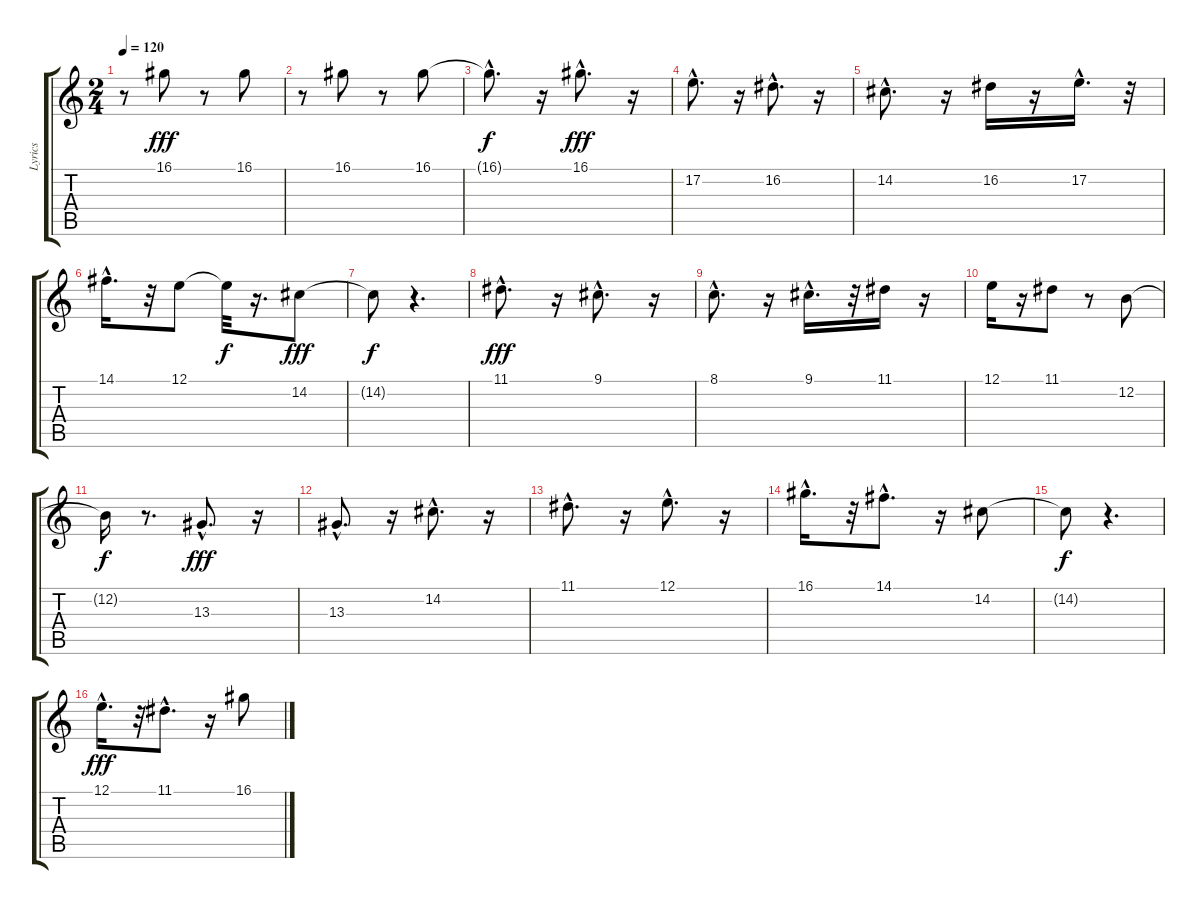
\track ("Lyrics" "Lyrics") {instrument flute}
\staff {score tabs}
\tuning (E4 B3 G3 D3 A2 E2) {hide}
\ts (2 4)
\tempo 120
\clef g2
\ks c
r.8{dy fff} 16.1.8 r.8 16.1.8 |
r.8 16.1.8 r.8 16.1.8 |
16.1{hac t}.8{d dy f} r.16 16.1{hac}.8{d dy fff} r.16 |
17.2{hac}.8{d} r.16 16.2{hac}.8{d} r.16 |
14.2{hac}.8{d} r.16 16.2.16 r.16 17.2{hac}.16{d} r.32 |
14.1{hac}.16{d} r.32 12.1.8 12.1{t}.32{dy f} r.16{d} 14.2.8{dy fff} |
14.2{t}.8{dy f} r.4{d} |
11.1{hac}.8{d dy fff} r.16 9.1{hac}.8{d} r.16 |
8.1{hac}.8{d} r.16 9.1{hac}.16{d} r.32 11.1.16 r.16 |
12.1.16 r.16 11.1.8 r.8 12.2.8 |
12.2{t}.16{dy f} r.8{d} 13.3{hac}.8{d dy fff} r.16 |
13.3{hac}.8{d} r.16 14.2{hac}.8{d} r.16 |
11.1{hac}.8{d} r.16 12.1{hac}.8{d} r.16 |
16.1{hac}.16{d} r.32 14.1{hac}.8{d} r.16 14.2.8 |
14.2{t}.8{dy f} r.4{d} |
12.1{hac}.16{d dy fff} r.32 11.1{hac}.8{d} r.16 16.1.8
